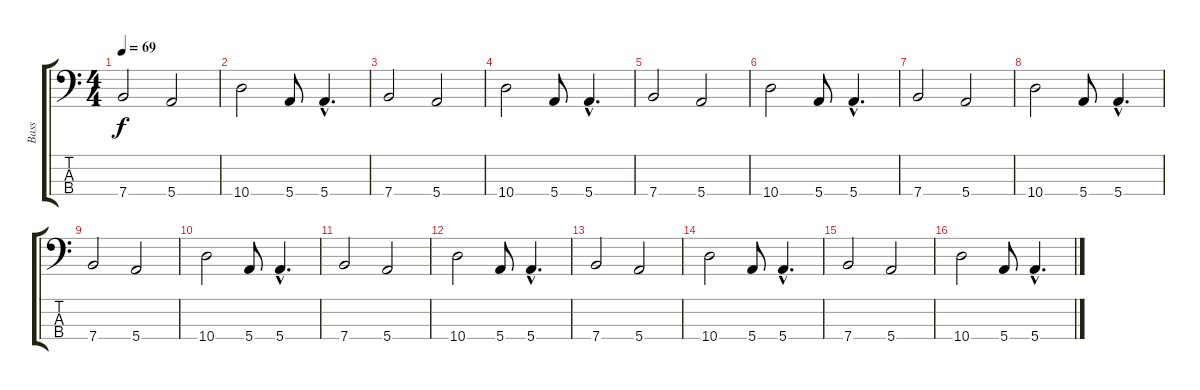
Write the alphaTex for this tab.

\track ("Bass" "Bass") {instrument electricbassfinger}
\staff {score tabs}
\tuning (G2 D2 A1 E1) {hide}
\ts (4 4)
\tempo 69
\clef f4
\ks c
7.4.2{dy f} 5.4.2 |
10.4.2 5.4.8 5.4{hac}.4{d} |
7.4.2 5.4.2 |
10.4.2 5.4.8 5.4{hac}.4{d} |
7.4.2 5.4.2 |
10.4.2 5.4.8 5.4{hac}.4{d} |
7.4.2 5.4.2 |
10.4.2 5.4.8 5.4{hac}.4{d} |
7.4.2 5.4.2 |
10.4.2 5.4.8 5.4{hac}.4{d} |
7.4.2 5.4.2 |
10.4.2 5.4.8 5.4{hac}.4{d} |
7.4.2 5.4.2 |
10.4.2 5.4.8 5.4{hac}.4{d} |
7.4.2 5.4.2 |
10.4.2 5.4.8 5.4{hac}.4{d}
